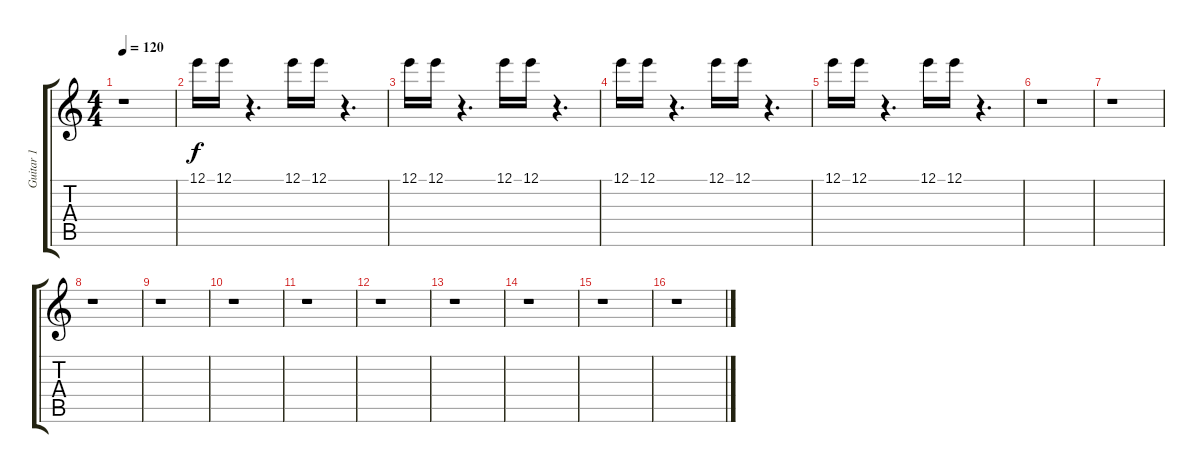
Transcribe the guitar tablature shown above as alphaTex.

\track ("Guitar 1" "Guitar 1") {instrument acousticguitarsteel}
\staff {score tabs}
\tuning (E4 B3 G3 D3 A2 E2) {hide}
\ts (4 4)
\tempo 120
\clef g2
\ks c
r.1{dy f} |
12.1.16 12.1.16 r.4{d} 12.1.16 12.1.16 r.4{d} |
12.1.16 12.1.16 r.4{d} 12.1.16 12.1.16 r.4{d} |
12.1.16 12.1.16 r.4{d} 12.1.16 12.1.16 r.4{d} |
12.1.16 12.1.16 r.4{d} 12.1.16 12.1.16 r.4{d} |
r.1 |
r.1 |
r.1 |
r.1 |
r.1 |
r.1 |
r.1 |
r.1 |
r.1 |
r.1 |
r.1
